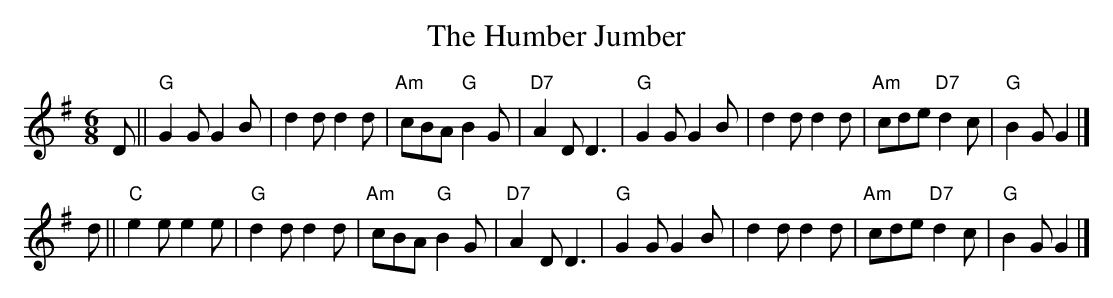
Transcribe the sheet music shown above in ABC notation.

X:1
T: The Humber Jumber
M: 6/8
L: 1/8
K: G
D || "G"G2G G2B | d2d d2d    | "Am"cBA "G"B2G  | "D7"A2D D3 \
  |  "G"G2G G2B | d2d d2d    | "Am"cde "D7"d2c | "G"B2G G2 |]
d || "C"e2e e2e | "G"d2d d2d | "Am"cBA "G"B2G  | "D7"A2D D3 \
  |  "G"G2G G2B | d2d d2d    | "Am"cde "D7"d2c | "G"B2G G2 |]
